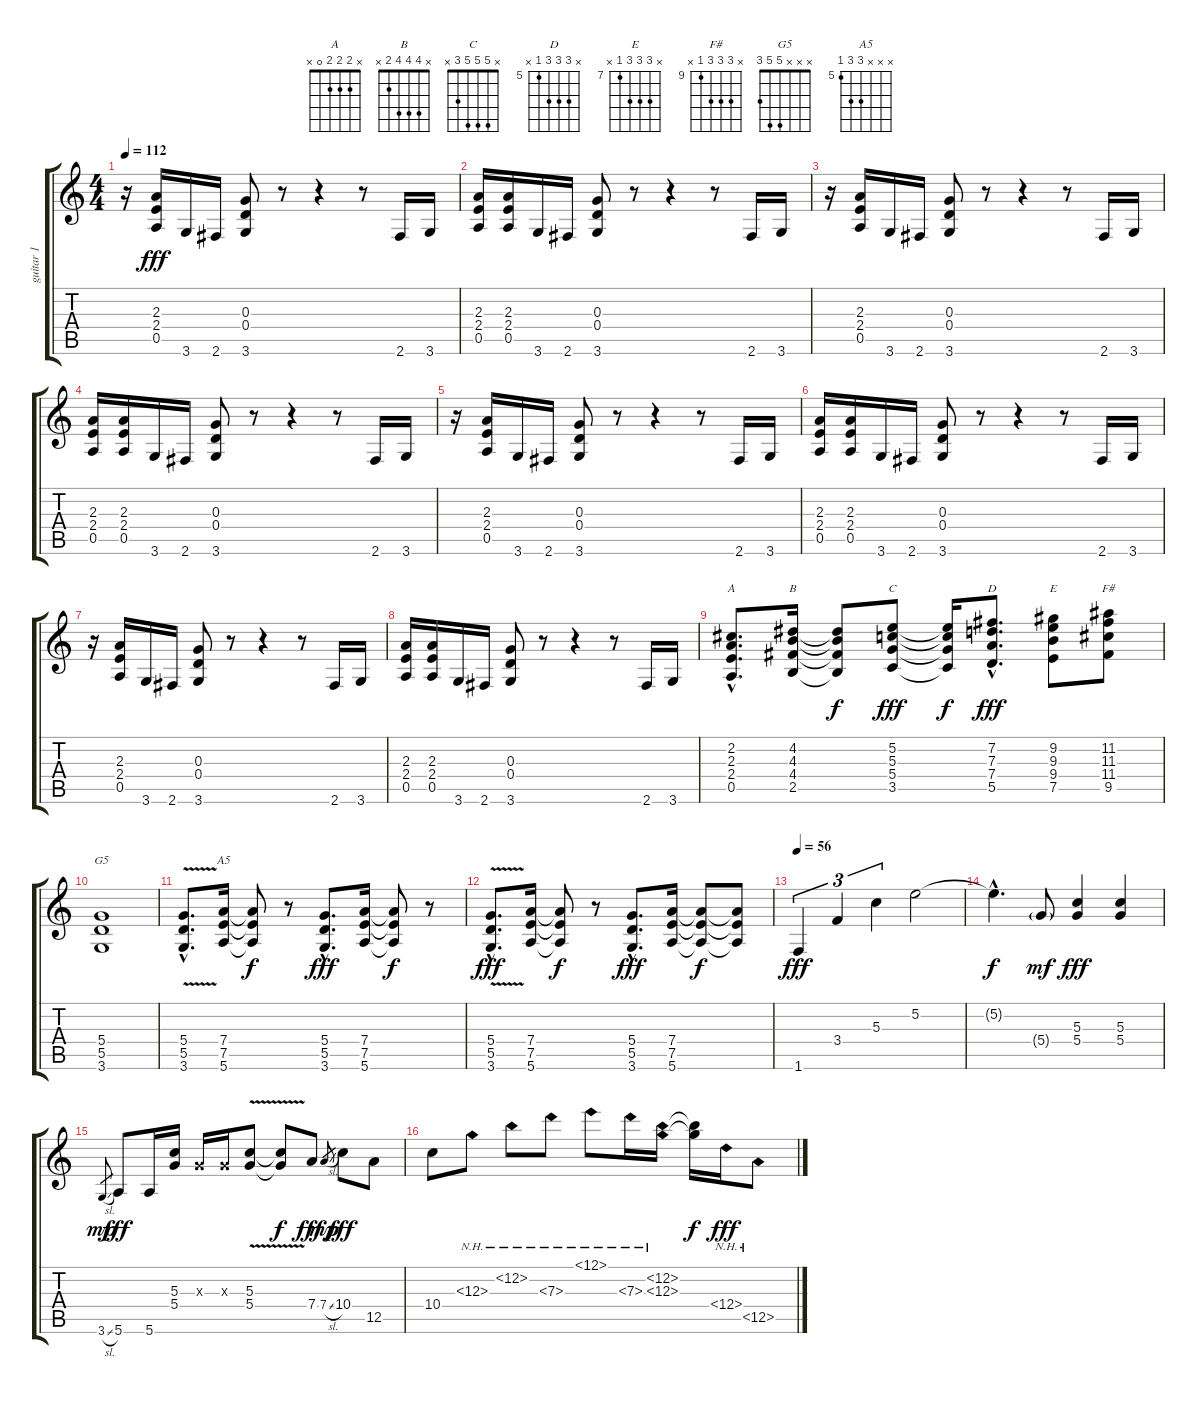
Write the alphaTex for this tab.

\track ("guitar 1" "guitar 1") {instrument distortionguitar}
\staff {score tabs}
\tuning (E4 B3 G3 D3 A2 E2) {hide}
\chord ("A" x 2 2 2 0 x)
\chord ("B" x 4 4 4 2 x)
\chord ("C" x 5 5 5 3 x)
\chord ("D" x 7 7 7 5 x) {firstfret 5}
\chord ("E" x 9 9 9 7 x) {firstfret 7}
\chord ("F#" x 11 11 11 9 x) {firstfret 9}
\chord ("G5" x x x 5 5 3)
\chord ("A5" x x x 7 7 5) {firstfret 5}
\ts (4 4)
\tempo 112
\clef g2
\ks c
r.16{dy fff} (2.3 2.4 0.5).16 3.6.16 2.6.16 (0.3 0.4 3.6).8 r.8 r.4 r.8 2.6.16 3.6.16 |
(2.3 2.4 0.5).16 (2.3 2.4 0.5).16 3.6.16 2.6.16 (0.3 0.4 3.6).8 r.8 r.4 r.8 2.6.16 3.6.16 |
r.16 (2.3 2.4 0.5).16 3.6.16 2.6.16 (0.3 0.4 3.6).8 r.8 r.4 r.8 2.6.16 3.6.16 |
(2.3 2.4 0.5).16 (2.3 2.4 0.5).16 3.6.16 2.6.16 (0.3 0.4 3.6).8 r.8 r.4 r.8 2.6.16 3.6.16 |
r.16 (2.3 2.4 0.5).16 3.6.16 2.6.16 (0.3 0.4 3.6).8 r.8 r.4 r.8 2.6.16 3.6.16 |
(2.3 2.4 0.5).16 (2.3 2.4 0.5).16 3.6.16 2.6.16 (0.3 0.4 3.6).8 r.8 r.4 r.8 2.6.16 3.6.16 |
r.16 (2.3 2.4 0.5).16 3.6.16 2.6.16 (0.3 0.4 3.6).8 r.8 r.4 r.8 2.6.16 3.6.16 |
(2.3 2.4 0.5).16 (2.3 2.4 0.5).16 3.6.16 2.6.16 (0.3 0.4 3.6).8 r.8 r.4 r.8 2.6.16 3.6.16 |
(2.2{hac} 2.3{hac} 2.4{hac} 0.5{hac}).8{d ch "A"} (4.2 4.3 4.4 2.5).16{ch "B"} (4.2{t} 4.3{t} 4.4{t} 2.5{t}).8{dy f} (5.2 5.3 5.4 3.5).8{ch "C" dy fff} (5.2{t} 5.3{t} 5.4{t} 3.5{t}).16{dy f} (7.2{hac} 7.3{hac} 7.4{hac} 5.5{hac}).8{d ch "D" dy fff} (9.2 9.3 9.4 7.5).8{ch "E"} (11.2 11.3 11.4 9.5).8{ch "F#"} |
(5.4 5.5 3.6).1{ch "G5"} |
(5.4{v hac} 5.5{v hac} 3.6{v hac}).8{d} (7.4 7.5 5.6).16{ch "A5"} (7.4{t} 7.5{t} 5.6{t}).8{dy f} r.8 (5.4{hac} 5.5{hac} 3.6{hac}).8{d dy fff} (7.4 7.5 5.6).16 (7.4{t} 7.5{t} 5.6{t}).8{dy f} r.8 |
(5.4{v hac} 5.5{v hac} 3.6{v hac}).8{d dy fff} (7.4 7.5 5.6).16 (7.4{t} 7.5{t} 5.6{t}).8{dy f} r.8 (5.4{hac} 5.5{hac} 3.6{hac}).8{d dy fff} (7.4 7.5 5.6).16 (7.4{t} 7.5{t} 5.6{t}).8{dy f} (7.4{t} 7.5{t} 5.6{t}).8 |
\tempo 56
1.6.4{tu (3 2) dy fff instrument electricguitarjazz} 3.4.4{tu (3 2) instrument electricguitarjazz} 5.3.4{tu (3 2)} 5.2.2 |
5.2{hac t}.4{d dy f} 5.4{g}.8{dy mf} (5.3 5.4).4{dy fff} (5.3 5.4).4 |
3.6{sl}.8{gr dy mp} 5.6.8{dy fff} 5.6.16 (5.3 5.4).16 0.3{x}.16 0.3{x}.16 (5.3{v} 5.4{v}).8 (5.3{t} 5.4{t}).8{dy f} 7.4.8{dy fff} 7.4{sl}.8{gr dy mp} 10.4.8{dy fff} 12.5.8 |
10.4.8 12.3{nh}.8 12.2{nh}.8 7.3{nh}.8 12.1{nh}.8 7.3{nh}.16 (12.2{nh} 12.3{nh}).16 (12.2{t} 12.3{t}).16{dy f} 12.4{nh}.16{dy fff} 12.5{nh}.8
